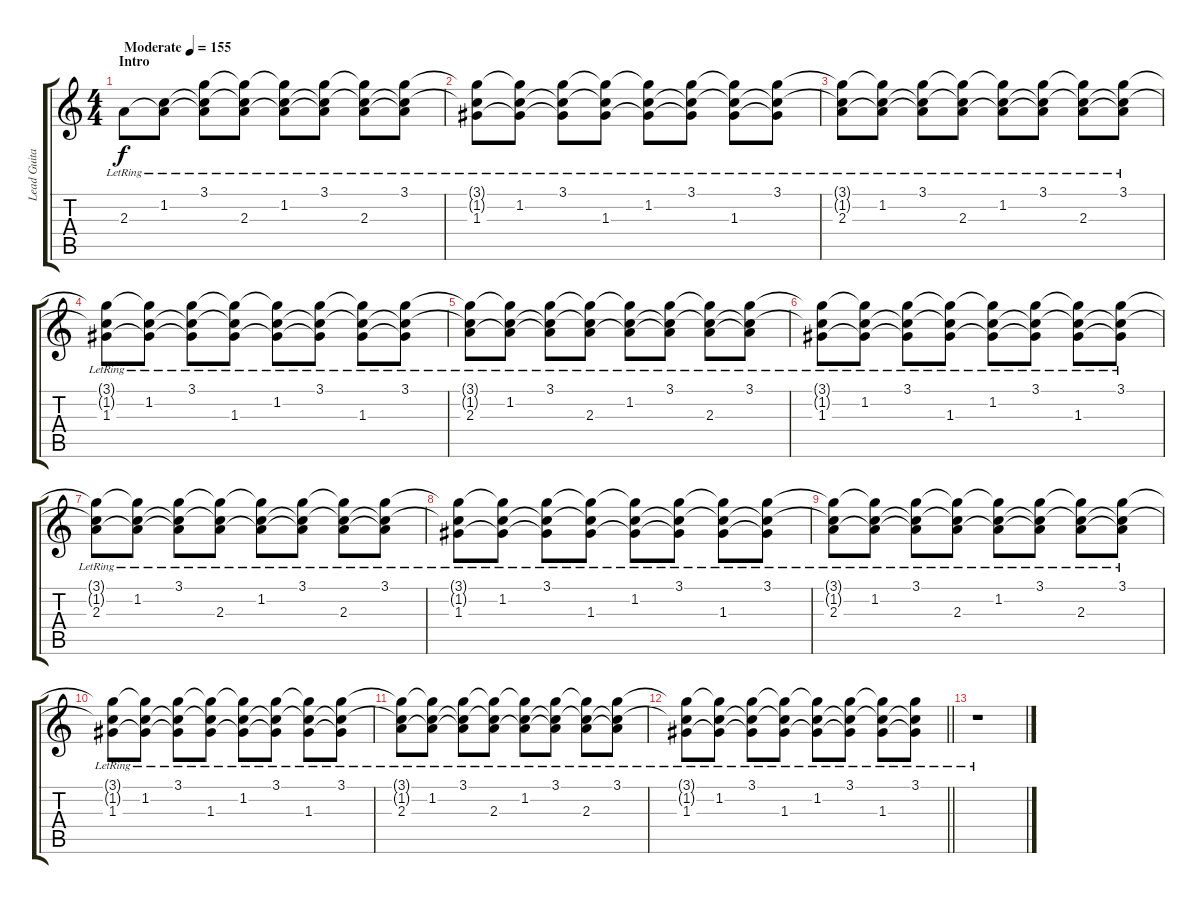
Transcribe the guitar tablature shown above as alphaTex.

\track ("Lead Guitar" "Lead Guita") {instrument overdrivenguitar}
\staff {score tabs}
\tuning (E4 B3 G3 D3 A2 E2) {hide}
\ts (4 4)
\section ("" "Intro")
\tempo (155 "Moderate")
\clef g2
\ks c
2.3{lr}.8{dy f instrument overdrivenguitar} (1.2{lr} 2.3{t}).8 (3.1{lr} 1.2{t} 2.3{t}).8 (3.1{t} 1.2{t} 2.3{lr}).8 (3.1{t} 1.2{lr} 2.3{t}).8 (3.1{lr} 1.2{t} 2.3{t}).8 (3.1{t} 1.2{t} 2.3{lr}).8 (3.1{lr} 1.2{t} 2.3{t}).8 |
(3.1{t} 1.2{t} 1.3{lr}).8 (3.1{t} 1.2{lr} 1.3{t}).8 (3.1{lr} 1.2{t} 1.3{t}).8 (3.1{t} 1.2{t} 1.3{lr}).8 (3.1{t} 1.2{lr} 1.3{t}).8 (3.1{lr} 1.2{t} 1.3{t}).8 (3.1{t} 1.2{t} 1.3{lr}).8 (3.1{lr} 1.2{t} 1.3{t}).8 |
(3.1{t} 1.2{t} 2.3{lr}).8 (3.1{t} 1.2{lr} 2.3{t}).8 (3.1{lr} 1.2{t} 2.3{t}).8 (3.1{t} 1.2{t} 2.3{lr}).8 (3.1{t} 1.2{lr} 2.3{t}).8 (3.1{lr} 1.2{t} 2.3{t}).8 (3.1{t} 1.2{t} 2.3{lr}).8 (3.1{lr} 1.2{t} 2.3{t}).8 |
(3.1{t} 1.2{t} 1.3{lr}).8 (3.1{t} 1.2{lr} 1.3{t}).8 (3.1{lr} 1.2{t} 1.3{t}).8 (3.1{t} 1.2{t} 1.3{lr}).8 (3.1{t} 1.2{lr} 1.3{t}).8 (3.1{lr} 1.2{t} 1.3{t}).8 (3.1{t} 1.2{t} 1.3{lr}).8 (3.1{lr} 1.2{t} 1.3{t}).8 |
(3.1{t} 1.2{t} 2.3{lr}).8 (3.1{t} 1.2{lr} 2.3{t}).8 (3.1{lr} 1.2{t} 2.3{t}).8 (3.1{t} 1.2{t} 2.3{lr}).8 (3.1{t} 1.2{lr} 2.3{t}).8 (3.1{lr} 1.2{t} 2.3{t}).8 (3.1{t} 1.2{t} 2.3{lr}).8 (3.1{lr} 1.2{t} 2.3{t}).8 |
(3.1{t} 1.2{t} 1.3{lr}).8 (3.1{t} 1.2{lr} 1.3{t}).8 (3.1{lr} 1.2{t} 1.3{t}).8 (3.1{t} 1.2{t} 1.3{lr}).8 (3.1{t} 1.2{lr} 1.3{t}).8 (3.1{lr} 1.2{t} 1.3{t}).8 (3.1{t} 1.2{t} 1.3{lr}).8 (3.1{lr} 1.2{t} 1.3{t}).8 |
(3.1{t} 1.2{t} 2.3{lr}).8 (3.1{t} 1.2{lr} 2.3{t}).8 (3.1{lr} 1.2{t} 2.3{t}).8 (3.1{t} 1.2{t} 2.3{lr}).8 (3.1{t} 1.2{lr} 2.3{t}).8 (3.1{lr} 1.2{t} 2.3{t}).8 (3.1{t} 1.2{t} 2.3{lr}).8 (3.1{lr} 1.2{t} 2.3{t}).8 |
(3.1{t} 1.2{t} 1.3{lr}).8 (3.1{t} 1.2{lr} 1.3{t}).8 (3.1{lr} 1.2{t} 1.3{t}).8 (3.1{t} 1.2{t} 1.3{lr}).8 (3.1{t} 1.2{lr} 1.3{t}).8 (3.1{lr} 1.2{t} 1.3{t}).8 (3.1{t} 1.2{t} 1.3{lr}).8 (3.1{lr} 1.2{t} 1.3{t}).8 |
(3.1{t} 1.2{t} 2.3{lr}).8 (3.1{t} 1.2{lr} 2.3{t}).8 (3.1{lr} 1.2{t} 2.3{t}).8 (3.1{t} 1.2{t} 2.3{lr}).8 (3.1{t} 1.2{lr} 2.3{t}).8 (3.1{lr} 1.2{t} 2.3{t}).8 (3.1{t} 1.2{t} 2.3{lr}).8 (3.1{lr} 1.2{t} 2.3{t}).8 |
(3.1{t} 1.2{t} 1.3{lr}).8 (3.1{t} 1.2{lr} 1.3{t}).8 (3.1{lr} 1.2{t} 1.3{t}).8 (3.1{t} 1.2{t} 1.3{lr}).8 (3.1{t} 1.2{lr} 1.3{t}).8 (3.1{lr} 1.2{t} 1.3{t}).8 (3.1{t} 1.2{t} 1.3{lr}).8 (3.1{lr} 1.2{t} 1.3{t}).8 |
(3.1{t} 1.2{t} 2.3{lr}).8 (3.1{t} 1.2{lr} 2.3{t}).8 (3.1{lr} 1.2{t} 2.3{t}).8 (3.1{t} 1.2{t} 2.3{lr}).8 (3.1{t} 1.2{lr} 2.3{t}).8 (3.1{lr} 1.2{t} 2.3{t}).8 (3.1{t} 1.2{t} 2.3{lr}).8 (3.1{lr} 1.2{t} 2.3{t}).8 |
\barLineRight lightlight
(3.1{t} 1.2{t} 1.3{lr}).8 (3.1{t} 1.2{lr} 1.3{t}).8 (3.1{lr} 1.2{t} 1.3{t}).8 (3.1{t} 1.2{t} 1.3{lr}).8 (3.1{t} 1.2{lr} 1.3{t}).8 (3.1{lr} 1.2{t} 1.3{t}).8 (3.1{t} 1.2{t} 1.3{lr}).8 (3.1{lr} 1.2{t} 1.3{t}).8 |
\section ("" "")
r.1
